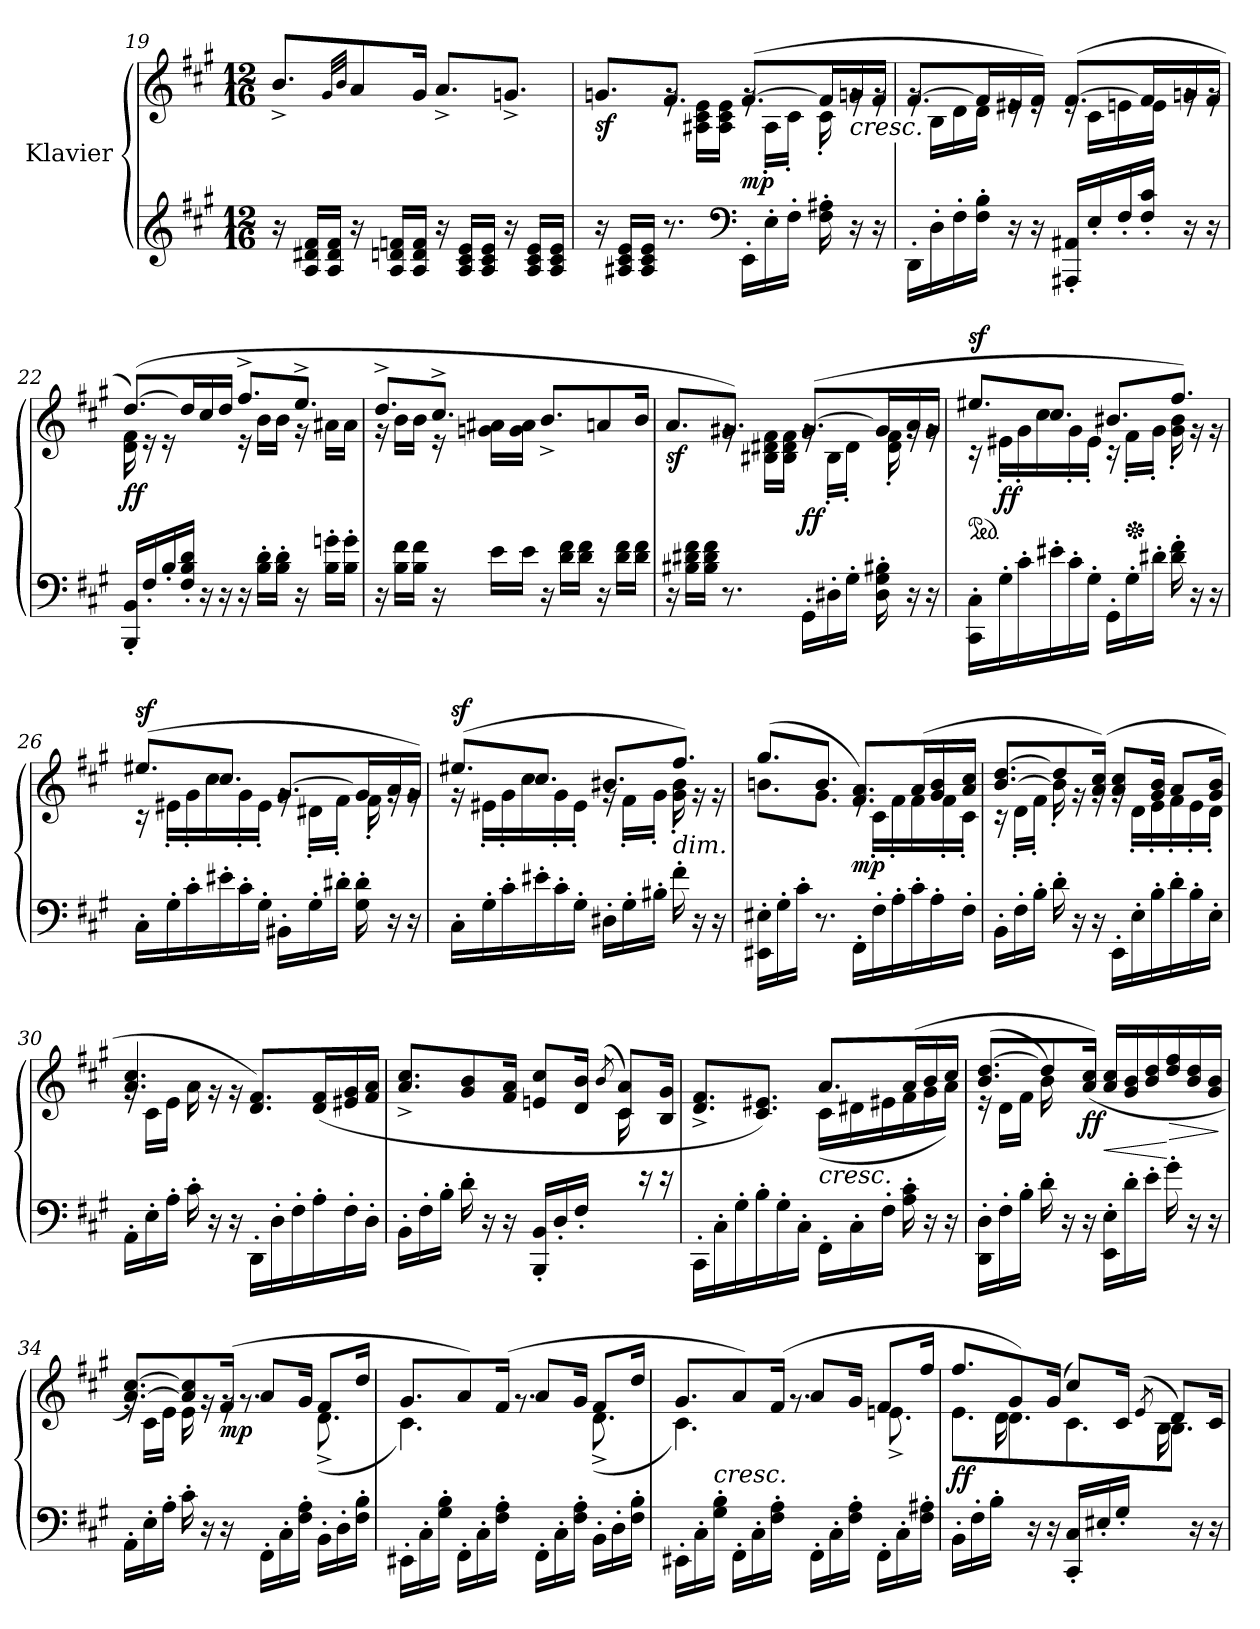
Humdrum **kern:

**kern	**kern	**dynam
*part1	*part1	*part1
*staff2	*staff1	*staff1/2
*I"Klavier	*	*
*clefG2	*clefG2	*
*k[f#c#g#]	*k[f#c#g#]	*
*M12/16	*M12/16	*
=19	=19	=19
16r	8.b^/L	.
16A/ 16d#X/ 16f#/LL	.	.
16A/ 16d#/ 16f#/JJ	.	.
.	32qg#/LLL	.
.	32qb/JJJ	.
16r	8a/	.
16A/ 16dn/ 16fn/LL	.	.
16A/ 16d/ 16f/JJ	16g#/Jk	.
16r	8.a^/L	.
16A/ 16c#/ 16e/LL	.	.
16A/ 16c#/ 16e/JJ	.	.
16r	8.gn^/J	.
16A/ 16c#/ 16e/LL	.	.
16A/ 16c#/ 16e/JJ	.	.
!!LO:LB:g=z
=20	=20	=20
*	*^	*
!	!	!	!LO:DY:b
16r	8.gn/L	8.ryy	sf
16A#X/ 16c#/ 16e/LL	.	.	.
16A#/ 16c#/ 16e/JJ	.	.	.
8.r	8.f#/J	16rg	.
.	.	16A#X\ 16c#\ 16e\LL	.
.	.	16A#\ 16c#\ 16e\JJ	.
*clefF4	*	*	*
!	!	!	!LO:DY:b
16EE'\LL	(>[8.f#/L	16rg	mp
16E'\	.	16A#'\LL	.
16F#'\JJ	.	16c#'\JJ	.
16F#\' 16A#X\'	16f#/L]	16c#'\	.
!	!LO:TX:b:i:t=cresc.	!	!
16r	16gn/	16rg	.
16r	16f#/JJ	16rg	.
=21	=21	=21	=21
16DD'\LL	[8.f#/L	16rg	.
16D'\	.	16B\LL	.
16F#'\	.	16d\	.
16F#\' 16B\'JJ	16f#/L]	16d\JJ	.
16r	16e#X/	16re	.
16r	16f#/JJ)	16re	.
16AAA#X/' 16AA#X/'LL	(>[8.f#/L	16re	.
16E'/	.	16c#\LL	.
16F#'/	.	16en\	.
16F#/' 16c#/'JJ	16f#/L]	16e\JJ	.
16r	16gn/	16rg	.
16r	16f#/JJ	16rg	.
!!LO:LB:g=z	!!
=22	=22	=22	=22
!	!	!	!LO:DY:b
16BBB/' 16BB/'LL	(>[8.dd/L)	16d\ 16f#\	ff
16F#'/	.	16r	.
16B'/	.	16r	.
16F#/' 16B/' 16d/'JJ	16dd/L]	8.ryy	.
16r	16cc#/	.	.
16r	16dd/JJ	.	.
16r	8.ff#^/L	16r	.
16B\' 16d\'LL	.	16b\LL	.
16B\' 16d\'JJ	.	16b\JJ	.
16r	8.ee^/J	16r	.
16B\' 16gn\'LL	.	16a#X\LL	.
16B\' 16g\'JJ	.	16a#\JJ	.
=23	=23	=23	=23
16r	8.dd^/L	16r	.
16B\ 16f#\LL	.	16b\LL	.
16B\ 16f#\JJ	.	16b\JJ	.
16r	8.cc#^/J	16r	.
16e\LL	.	16gn\ 16a#X\LL	.
16e\JJ	.	16g\ 16a#\JJ	.
16r	8.b^/L	4.ryy	.
16d\ 16f#\LL	.	.	.
16d\ 16f#\JJ	.	.	.
16r	8an/	.	.
16d\ 16f#\LL	.	.	.
16d\ 16f#\JJ	16b/Jk	.	.
!!LO:PB:g=z	!!
=24	=24	=24	=24
!	!	!	!LO:DY:b
16r	8.a/L	8.ryy	sf
16B#X\ 16d#X\ 16f#\LL	.	.	.
16B#\ 16d#\ 16f#\JJ	.	.	.
8.r	8.g#X/J)	16rg	.
.	.	16B#X\ 16d#X\ 16f#\LL	.
.	.	16B#\ 16d#\ 16f#\JJ	.
!	!	!	!LO:DY:b
16GG#'\LL	(>[8.g#/L	16rg	ff
16D#X'\	.	16B#'\LL	.
16G#'\JJ	.	16d#'\JJ	.
16D#\' 16G#\' 16B#X\'	16g#/L]	16d#\' 16f#\'	.
16r	16a/	16rg	.
16r	16g#/JJ	16rg	.
=25	=25	=25	=25
*	*ped	*	*
!	!	!	!LO:DY:a
16CC#\' 16C#\'LL	8.ee#X/L	16r	sf
!	!	!	!LO:DY:b
16G#'\	.	16e#X'\LL	ff
16c#'\	.	16g#'\	.
16e#X'\	8.cc#/J	16cc#\	.
16c#'\	.	16g#'\	.
16G#'\JJ	.	16e#'\JJ	.
16GG#'\LL	8.b#X/L	16r	.
*	*Xped	*	*
16G#'\	.	16f#'\LL	.
16d#X'\JJ	.	16g#'\JJ	.
16d#\' 16f#\'	8.ff#/J)	16g#\' 16b#\'	.
16r	.	16r	.
16r	.	16r	.
!!LO:LB:g=z	!!
=26	=26	=26	=26
!	!	!	!LO:DY:a
16C#'\LL	(>8.ee#X/L	16r	sf
16G#'\	.	16e#X'\LL	.
16c#'\	.	16g#'\	.
16e#X'\	8.cc#/J	16cc#\	.
16c#'\	.	16g#'\	.
16G#'\JJ	.	16e#'\JJ	.
16BB#X'\LL	[8.g#/L	16rg	.
16G#'\	.	16d#X'\LL	.
16d#X'\JJ	.	16f#'\JJ	.
16G#\' 16d#\'	16g#/L]	16f#'\	.
16r	16a/	16rg	.
16r	16g#/JJ)	16rg	.
=27	=27	=27	=27
!	!	!	!LO:DY:a
16C#'\LL	(>8.ee#X/L	16rg	sf
16G#'\	.	16e#X'\LL	.
16c#'\	.	16g#'\	.
16e#X'\	8.cc#/J	16cc#\	.
16c#'\	.	16g#'\	.
16G#'\JJ	.	16e#'\JJ	.
16D#X'\LL	8.b#X/L	16rg	.
16G#'\	.	16f#'\LL	.
16B#X'\JJ	.	16g#'\JJ	.
!	!LO:TX:b:i:t=dim.	!	!
16f#'\	8.ff#/J)	16g#\' 16b#\'	.
16r	.	16rg	.
16r	.	16rg	.
!!LO:LB:g=z	!!
=28	=28	=28	=28
16EE#X\' 16E#X\'LL	(>8.gg#/L	8.bn\L	.
16G#'\	.	.	.
16c#'\JJ	.	.	.
8.r	8.b/J	8.g#\J	.
!	!	!	!LO:DY:b
16FF#'\LL	8.f#/ 8.a/L)	16rg	mp
16F#'\	.	16c#'\LL	.
16A'\	.	16f#'\	.
16c#'\	(>16a/L	16f#\	.
16A'\	16g#/ 16b/	16f#'\	.
16F#'\JJ	16a/ 16cc#/JJ	16c#'\JJ	.
=29	=29	=29	=29
16BB'\LL	[8.b/ [8.dd/L	16r	.
16F#'\	.	16d'\LL	.
16B'\JJ	.	16f#'\JJ	.
16d'\	8dd/]	16b'\]	.
16r	.	16rg	.
16r	(>16a/ 16cc#/Jk)	16rg	.
16EE'\LL	8a/ 8cc#/L	16rg	.
16E'\	.	16d'\LL	.
16B'\	16g#/ 16b/Jk	16e'\	.
16d'\	8a/L	16f#'\	.
16B'\	.	16e'\	.
16E'\JJ	16g#/ 16b/Jk	16d'\JJ	.
=30	=30	=30	=30
16AA'\LL	4.a/ 4.cc#/	16rg	.
16E'\	.	16c#\LL	.
16A'\JJ	.	16e\JJ	.
16c#'\	.	16a\	.
16r	.	16rg	.
16r	.	16rg	.
16DD'\LL	8.d/ 8.f#/L)	4.ryy	.
16D'\	.	.	.
16F#'\	.	.	.
16A'\	(>16d/ 16f#/L	.	.
16F#'\	16e#X/ 16g#/	.	.
16D'\JJ	16f#/ 16a/JJ	.	.
!!LO:LB:g=z	!!
=31	=31	=31	=31
16BB'\LL	8.a/^ 8.cc#/^L	16ryy	.
*	*v	*v	*
16F#'\	.	.
16B'\JJ	.	.
16d'\	8g#/ 8b/	.
16r	.	.
16r	16f#/ 16a/Jk	.
16BBB/' 16BB/'LL	8en/ 8cc#/L	.
16D'/	.	.
16F#'/JJ	16d/ 16b/Jk	.
.	(>8qb/	.
*	*^	*
16ryy	8c#/ 8a/L)	16c#\	.
16re	.	8ryy	.
16re	16B/ 16g#/Jk	.	.
=32	=32	=32	=32
16CC#'\LL	8.d/^ 8.f#/^L	4.ryy	.
16C#'\	.	.	.
16G#'\	.	.	.
16B'\	8.c#/ 8.e#X/J)	.	.
16G#'\	.	.	.
16C#'\JJ	.	.	.
!	!LO:TX:b:i:t=cresc.	!	!
16FF#'\LL	8.a/L	(<16c#\LL	.
16C#'\	.	16d#X\	.
16F#'\JJ	.	16e#X\	.
16A\' 16c#\'	(>16a/L	16f#\	.
16r	16b/	16g#\	.
16r	16cc#/JJ	16a\JJ)	.
=33	=33	=33	=33
16DD\' 16D\'LL	(>8.b/ [8.dd/L	16r	.
16F#'\	.	16d\LL	.
16B'\JJ	.	16f#\JJ	.
16d'\	8dd/]	16b\)	.
16r	.	2ryy	.
!	!	!	!LO:DY:b
16r	(>16a/ 16cc#/Jk)	.	ff
!	!	!	!LO:HP:b
16EE\' 16E\'LL	16a/ 16cc#/LL	.	<
16d'\	16g#/ 16b/	.	.
16e'\JJ	16b/ 16dd/	.	.
!	!	!	!LO:HP:n=1:b
16g#'\	16dd/ 16ff#/	.	[ >
16r	16b/ 16dd/	.	.
16r	16g#/ 16b/JJ	.	.
*	*v	*v	*
.	.	]
!!LO:LB:g=z
=34	=34	=34
*	*^	*
16AA'\LL	[8.a/ [8.cc#/L)	16rg	.
16E'\	.	16c#\LL	.
16A'\JJ	.	16e\JJ	.
16c#'\	8a/] 8cc#/]	16e\	.
16r	.	16rg	.
!	!	!	!LO:DY:b
16r	(>16f#/Jk	16rg	mp
16FF#'\LL	8a/L	8.rg	.
16C#'\	.	.	.
16F#\' 16A\'JJ	16g#/Jk	.	.
16BB'\LL	8f#/L	(<8.d^\	.
16D'\	.	.	.
16F#\' 16B\'JJ	16dd/Jk	.	.
=35	=35	=35	=35
16EE#X'\LL	8.g#/L	4.c#\)	.
16C#'\	.	.	.
16G#\' 16B\'JJ	.	.	.
16FF#'\LL	8a/)	.	.
16C#'\	.	.	.
16F#\' 16A\'JJ	(>16f#/Jk	.	.
16FF#'\LL	8a/L	8.rg	.
16C#'\	.	.	.
16F#\' 16A\'JJ	16g#/Jk	.	.
16BB'\LL	8f#/L	(<8.d^\	.
16D'\	.	.	.
16F#\' 16B\'JJ	16dd/Jk	.	.
=36	=36	=36	=36
16EE#X'\LL	8.g#/L	4.c#\)	.
16C#'\	.	.	.
!LO:TX:a:i:t=cresc.	!	!	!
16G#\' 16B\'JJ	.	.	.
16FF#'\LL	8a/)	.	.
16C#'\	.	.	.
16F#\' 16A\'JJ	(>16f#/Jk	.	.
16FF#'\LL	8a/L	8.rg	.
16C#'\	.	.	.
16F#\' 16A\'JJ	16g#/Jk	.	.
16FF#'\LL	8f#/L	8.en^\	.
16C#'\	.	.	.
16F#\' 16A#X\'JJ	16ff#/Jk	.	.
!!LO:PB:g=z
=37	=37	=37	=37
*	*	*^	*
!	!	!	!	!LO:DY:b
16BB'\LL	8.ff#/L	8.e\L	8.ryy	ff
16F#'\	.	.	.	.
16B'\JJ	.	.	.	.
16ryy	8g#/)	8.d\	16d\	.
16r	.	.	16ryy	.
*	*	*v	*v	*
16r	(>16g#/Jk	.	.
16CC#/' 16C#/'LL	8cc#/L)	8.c#\	.
16E#X'/	.	.	.
16G#'/JJ	16c#/Jk	.	.
*	*v	*v	*
.	(>8qe/	.
*	*^	*
*	*	*^	*
16ryy	8d/L)	8.B\J	16B\	.
16r	.	.	8ryy	.
16r	16c#/Jk	.	.	.
*	*v	*v	*v	*
=	=	=
*-	*-	*-
